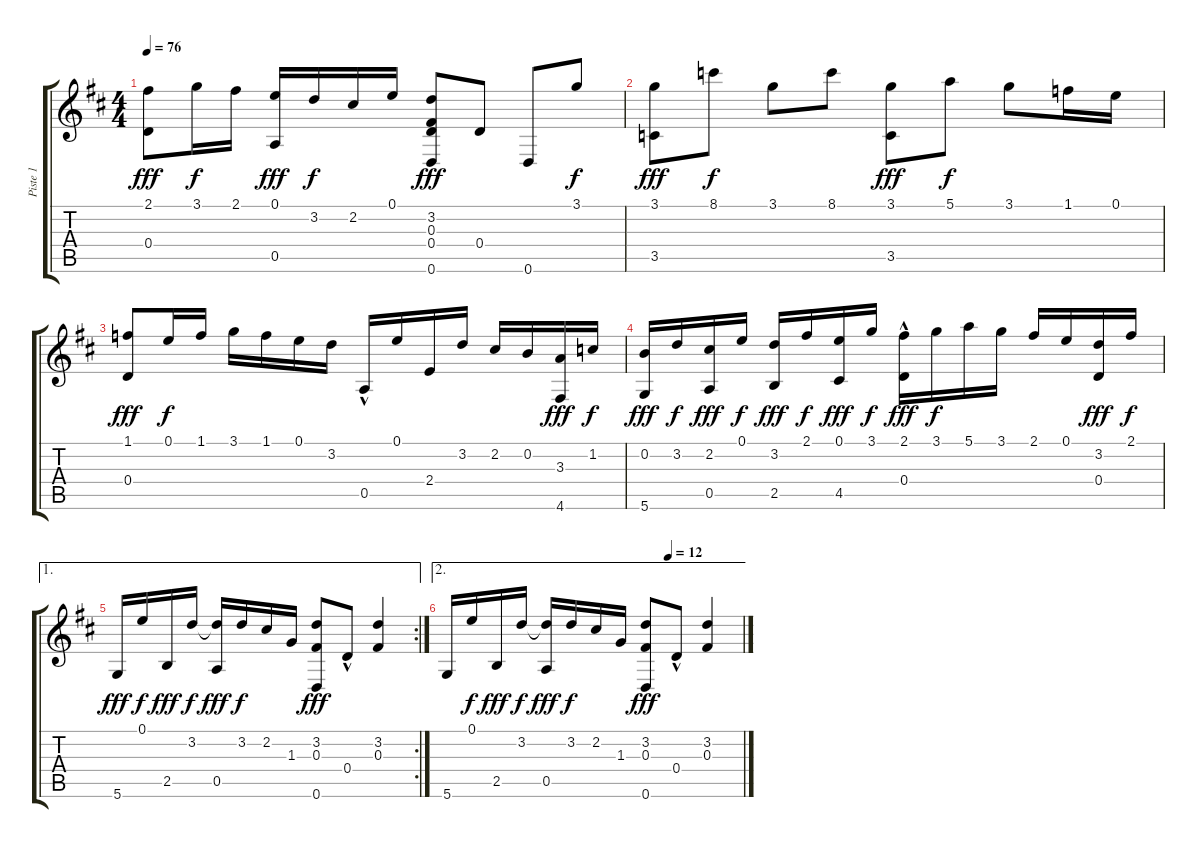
\track ("Piste 1" "Piste 1") {instrument acousticguitarnylon}
\staff {score tabs}
\tuning (E4 B3 Gb3 D3 A2 D2) {hide}
\ts (4 4)
\tempo 76
\clef g2
\ks d
(2.1 0.4).8{dy fff} 3.1.16{dy f} 2.1.16 (0.1 0.5).16{dy fff} 3.2.16{dy f} 2.2.16 0.1.16 (3.2 0.3 0.4 0.6).8{dy fff} 0.4.8 0.6.8 3.1.8{dy f} |
(3.1 3.5).8{dy fff} 8.1.8{dy f} 3.1.8 8.1.8 (3.1 3.5).8{dy fff} 5.1.8{dy f} 3.1.8 1.1.16 0.1.16 |
(1.1 0.4).8{dy fff} 0.1.16{dy f} 1.1.16 3.1.16 1.1.16 0.1.16 3.2.16 0.5{hac}.16 0.1.16 2.4.16 3.2.16 2.2.16 0.2.16 (3.3 4.6).16{dy fff} 1.2.16{dy f} |
(0.2 5.6).16{dy fff} 3.2.16{dy f} (2.2 0.5).16{dy fff} 0.1.16{dy f} (3.2 2.5).16{dy fff} 2.1.16{dy f} (0.1 4.5).16{dy fff} 3.1.16{dy f} (2.1 0.4{hac}).16{dy fff} 3.1.16{dy f} 5.1.16 3.1.16 2.1.16 0.1.16 (3.2 0.4).16{dy fff} 2.1.16{dy f} |
\ae 1
\rc 2
5.6.16{dy fff} 0.1.16{dy f} 2.5.16{dy fff} 3.2.16{dy f} (3.2{t} 0.5).16{dy fff} 3.2.16{dy f} 2.2.16 1.3.16 (3.2 0.3 0.6).8{dy fff} 0.4{hac}.8 (3.2 0.3).4 |
\ae 2
\tempo (12 0.75)
5.6.16 0.1.16{dy f} 2.5.16{dy fff} 3.2.16{dy f} (3.2{t} 0.5).16{dy fff} 3.2.16{dy f} 2.2.16 1.3.16 (3.2 0.3 0.6).8{dy fff} 0.4{hac}.8 (3.2 0.3).4
